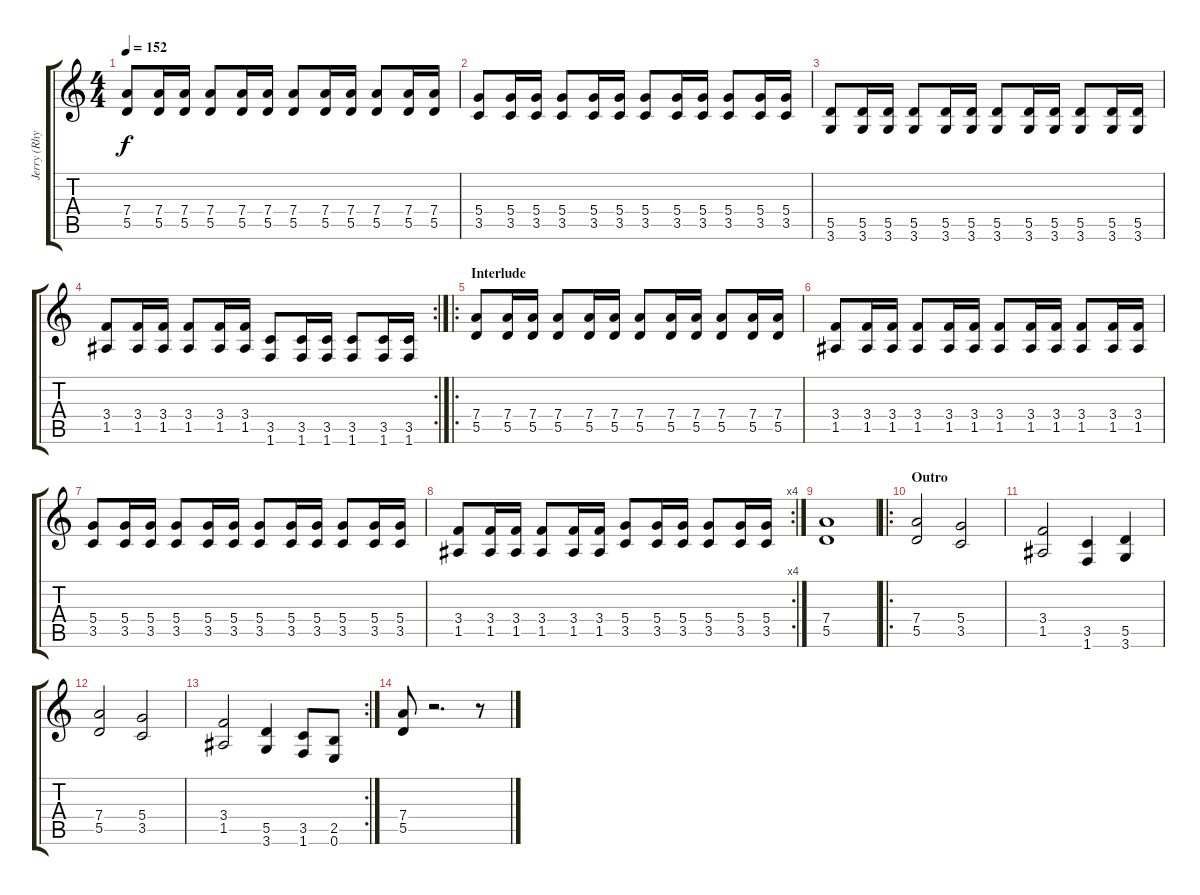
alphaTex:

\track ("Jerry (Rhythm)" "Jerry (Rhy") {instrument distortionguitar}
\staff {score tabs}
\tuning (E4 B3 G3 D3 A2 E2) {hide}
\ts (4 4)
\tempo 152
\clef g2
\ks c
(7.4 5.5).8{dy f} (7.4 5.5).16 (7.4 5.5).16 (7.4 5.5).8 (7.4 5.5).16 (7.4 5.5).16 (7.4 5.5).8 (7.4 5.5).16 (7.4 5.5).16 (7.4 5.5).8 (7.4 5.5).16 (7.4 5.5).16 |
(5.4 3.5).8 (5.4 3.5).16 (5.4 3.5).16 (5.4 3.5).8 (5.4 3.5).16 (5.4 3.5).16 (5.4 3.5).8 (5.4 3.5).16 (5.4 3.5).16 (5.4 3.5).8 (5.4 3.5).16 (5.4 3.5).16 |
(5.5 3.6).8 (5.5 3.6).16 (5.5 3.6).16 (5.5 3.6).8 (5.5 3.6).16 (5.5 3.6).16 (5.5 3.6).8 (5.5 3.6).16 (5.5 3.6).16 (5.5 3.6).8 (5.5 3.6).16 (5.5 3.6).16 |
\rc 2
(3.4 1.5).8 (3.4 1.5).16 (3.4 1.5).16 (3.4 1.5).8 (3.4 1.5).16 (3.4 1.5).16 (3.5 1.6).8 (3.5 1.6).16 (3.5 1.6).16 (3.5 1.6).8 (3.5 1.6).16 (3.5 1.6).16 |
\ro
\section ("" "Interlude")
(7.4 5.5).8 (7.4 5.5).16 (7.4 5.5).16 (7.4 5.5).8 (7.4 5.5).16 (7.4 5.5).16 (7.4 5.5).8 (7.4 5.5).16 (7.4 5.5).16 (7.4 5.5).8 (7.4 5.5).16 (7.4 5.5).16 |
(3.4 1.5).8 (3.4 1.5).16 (3.4 1.5).16 (3.4 1.5).8 (3.4 1.5).16 (3.4 1.5).16 (3.4 1.5).8 (3.4 1.5).16 (3.4 1.5).16 (3.4 1.5).8 (3.4 1.5).16 (3.4 1.5).16 |
(5.4 3.5).8 (5.4 3.5).16 (5.4 3.5).16 (5.4 3.5).8 (5.4 3.5).16 (5.4 3.5).16 (5.4 3.5).8 (5.4 3.5).16 (5.4 3.5).16 (5.4 3.5).8 (5.4 3.5).16 (5.4 3.5).16 |
\rc 4
(3.4 1.5).8 (3.4 1.5).16 (3.4 1.5).16 (3.4 1.5).8 (3.4 1.5).16 (3.4 1.5).16 (5.4 3.5).8 (5.4 3.5).16 (5.4 3.5).16 (5.4 3.5).8 (5.4 3.5).16 (5.4 3.5).16 |
(7.4 5.5).1 |
\ro
\section ("" "Outro")
(7.4 5.5).2 (5.4 3.5).2 |
(3.4 1.5).2 (3.5 1.6).4 (5.5 3.6).4 |
(7.4 5.5).2 (5.4 3.5).2 |
\rc 2
(3.4 1.5).2 (5.5 3.6).4 (3.5 1.6).8 (2.5 0.6).8 |
(7.4 5.5).8 r.2{d} r.8
